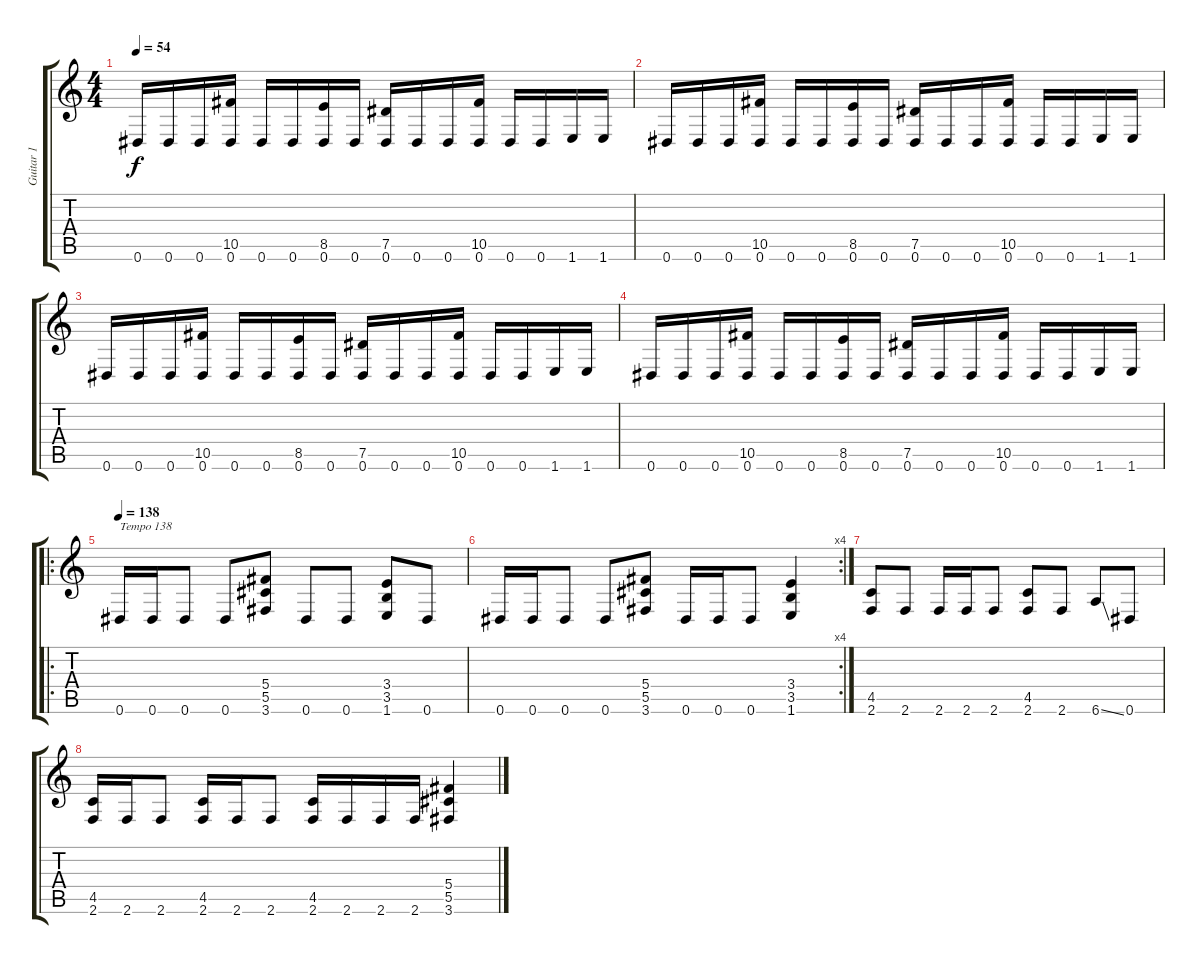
\track ("Guitar 1" "Guitar 1") {instrument distortionguitar}
\staff {score tabs}
\tuning (Eb4 Bb3 Gb3 Db3 Ab2 Eb2) {hide}
\ts (4 4)
\tempo 54
\clef g2
\ks c
0.6.16{dy f} 0.6.16 0.6.16 (10.5 0.6).16 0.6.16 0.6.16 (8.5 0.6).16 0.6.16 (7.5 0.6).16 0.6.16 0.6.16 (10.5 0.6).16 0.6.16 0.6.16 1.6.16 1.6.16 |
0.6.16 0.6.16 0.6.16 (10.5 0.6).16 0.6.16 0.6.16 (8.5 0.6).16 0.6.16 (7.5 0.6).16 0.6.16 0.6.16 (10.5 0.6).16 0.6.16 0.6.16 1.6.16 1.6.16 |
0.6.16 0.6.16 0.6.16 (10.5 0.6).16 0.6.16 0.6.16 (8.5 0.6).16 0.6.16 (7.5 0.6).16 0.6.16 0.6.16 (10.5 0.6).16 0.6.16 0.6.16 1.6.16 1.6.16 |
0.6.16 0.6.16 0.6.16 (10.5 0.6).16 0.6.16 0.6.16 (8.5 0.6).16 0.6.16 (7.5 0.6).16 0.6.16 0.6.16 (10.5 0.6).16 0.6.16 0.6.16 1.6.16 1.6.16 |
\ro
\tempo 138
0.6.16{txt "Tempo 138"} 0.6.16 0.6.8 0.6.8 (5.4 5.5 3.6).8 0.6.8 0.6.8 (3.4 3.5 1.6).8 0.6.8 |
\rc 4
0.6.16 0.6.16 0.6.8 0.6.8 (5.4 5.5 3.6).8 0.6.16 0.6.16 0.6.8 (3.4 3.5 1.6).4 |
(4.5 2.6).8 2.6.8 2.6.16 2.6.16 2.6.8 (4.5 2.6).8 2.6.8 6.6{ss}.8 0.6.8 |
(4.5 2.6).16 2.6.16 2.6.8 (4.5 2.6).16 2.6.16 2.6.8 (4.5 2.6).16 2.6.16 2.6.16 2.6.16 (5.4 5.5 3.6).4
